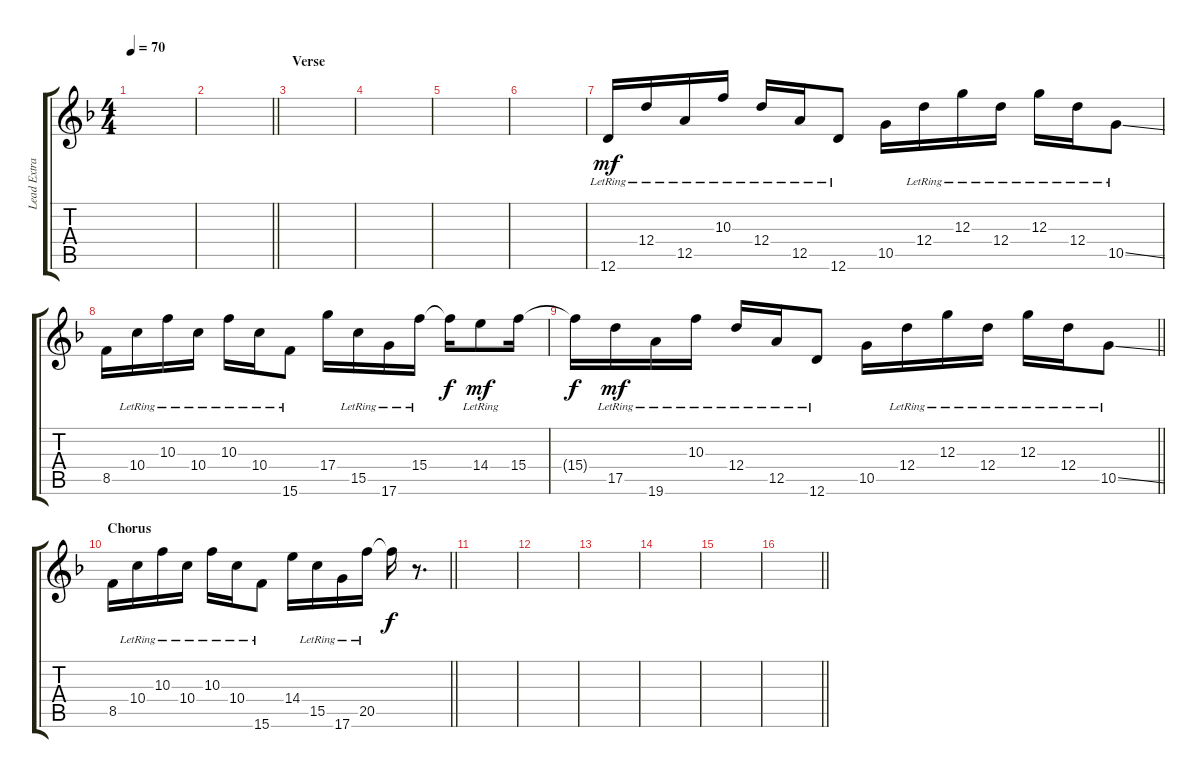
\track ("Lead Extra" "Lead Extra") {instrument distortionguitar}
\staff {score tabs}
\tuning (E4 B3 G3 D3 A2 D2) {hide}
\ts (4 4)
\tempo 70
\clef g2
\ks f
|
\barLineRight lightlight
|
\section ("" "Verse")
|
|
|
|
12.6{lr}.16{dy mf} 12.4{lr}.16 12.5{lr}.16 10.3{lr}.16 12.4{lr}.16 12.5{lr}.16 12.6{lr}.8 10.5.16 12.4{lr}.16 12.3{lr}.16 12.4{lr}.16 12.3{lr}.16 12.4{lr}.16 10.5{ss lr}.8 |
8.5.16 10.4{lr}.16 10.3{lr}.16 10.4{lr}.16 10.3{lr}.16 10.4{lr}.16 15.6{lr}.8 17.4.16 15.5{lr}.16 17.6{lr}.16 15.4{lr}.16 15.4{t}.16{dy f} 14.4{lr}.8{dy mf} 15.4.16 |
\barLineRight lightlight
15.4{t}.16{dy f} 17.5{lr}.16{dy mf} 19.6{lr}.16 10.3{lr}.16 12.4{lr}.16 12.5{lr}.16 12.6{lr}.8 10.5.16 12.4{lr}.16 12.3{lr}.16 12.4{lr}.16 12.3{lr}.16 12.4{lr}.16 10.5{ss lr}.8 |
\section ("" "Chorus")
\barLineRight lightlight
8.5.16 10.4{lr}.16 10.3{lr}.16 10.4{lr}.16 10.3{lr}.16 10.4{lr}.16 15.6{lr}.8 14.4.16 15.5{lr}.16 17.6{lr}.16 20.5{lr}.16 20.5{t}.16{dy f} r.8{d} |
|
|
|
|
|
\barLineRight lightlight
